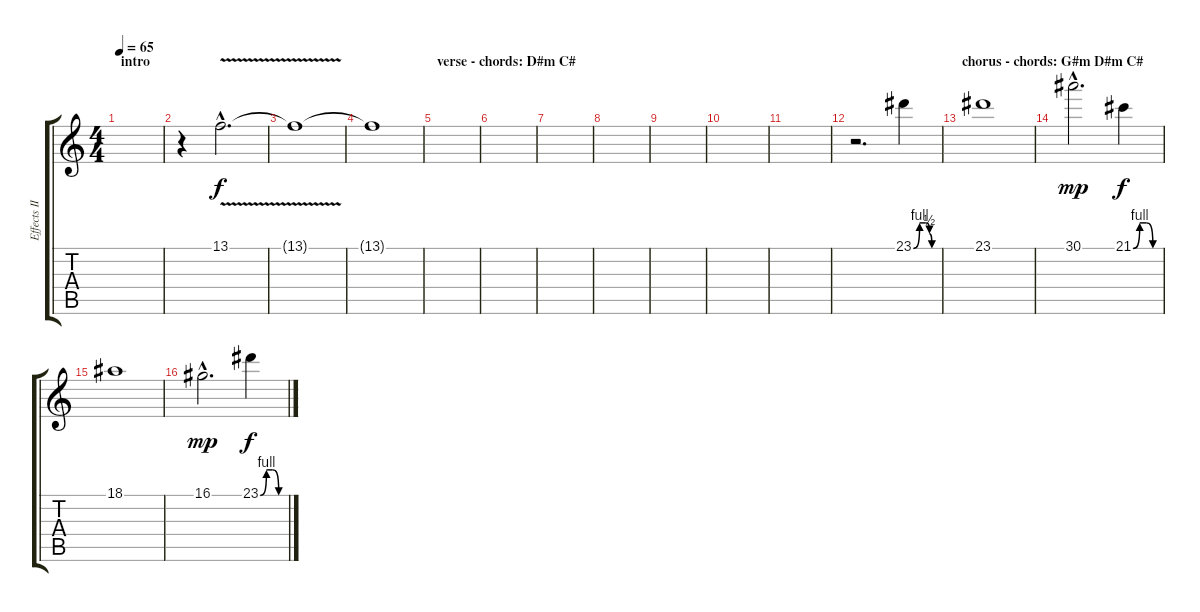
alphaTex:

\track ("Effects II" "Effects II") {instrument whistle}
\staff {score tabs}
\tuning (E4 B3 G3 D3 A2 E2) {hide}
\ts (4 4)
\section ("" "intro")
\tempo 65
\clef g2
\ks c
|
r.4 13.1{v hac}.2{d} |
13.1{t}.1{dy f} |
13.1{t}.1 |
\section ("" "verse - chords: D#m C#")
|
|
|
|
|
|
|
r.2{d} 23.1{be (custom 0 0 15 4 30 4 39 2 45 0 60 0)}.4 |
\section ("" "chorus - chords: G#m D#m C#")
23.1.1 |
30.1{hac}.2{d dy mp} 21.1{be (custom 0 0 15 4 30 4 45 0 60 0)}.4{dy f} |
18.1.1 |
16.1{hac}.2{d dy mp} 23.1{be (custom 0 0 15 4 30 4 45 0 60 0)}.4{dy f}
